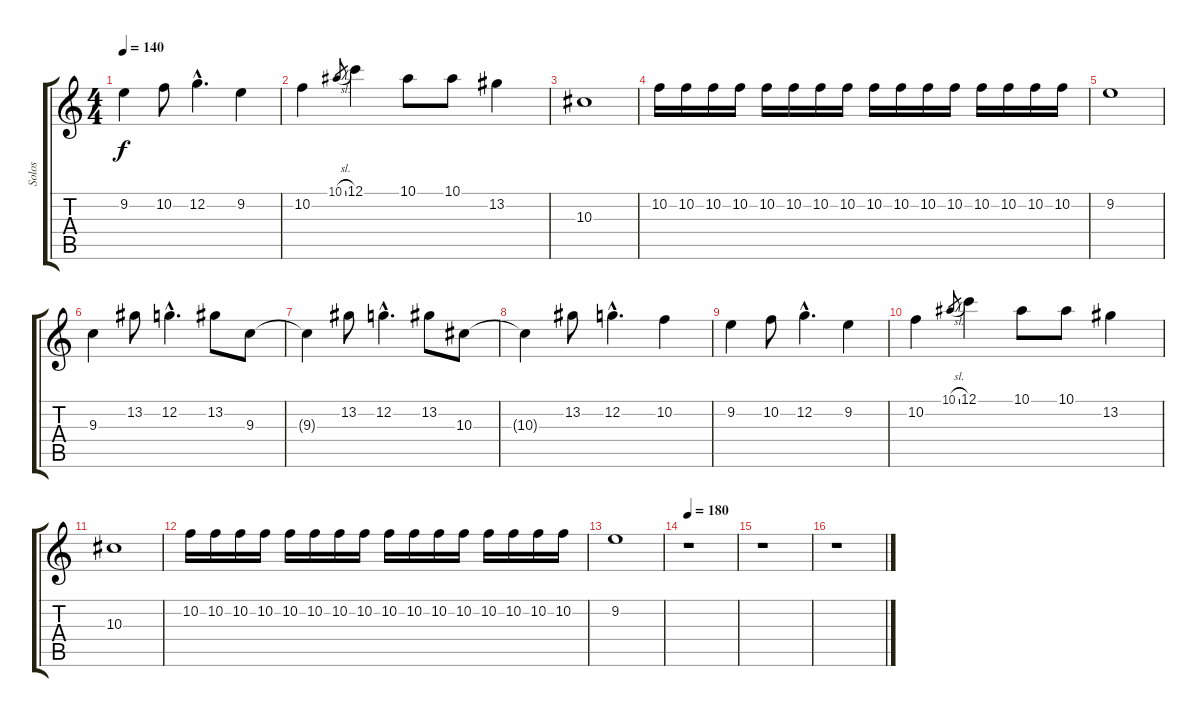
\track ("Solos" "Solos") {instrument distortionguitar}
\staff {score tabs}
\tuning (C4 G3 Eb3 Bb2 F2 C2) {hide}
\ts (4 4)
\tempo 140
\clef g2
\ks c
9.2.4{dy f} 10.2.8 12.2{hac}.4{d} 9.2.4 |
10.2.4 10.1{sl}.8{gr} 12.1.4 10.1.8 10.1.8 13.2.4 |
10.3.1 |
10.2.16 10.2.16 10.2.16 10.2.16 10.2.16 10.2.16 10.2.16 10.2.16 10.2.16 10.2.16 10.2.16 10.2.16 10.2.16 10.2.16 10.2.16 10.2.16 |
9.2.1 |
9.3.4 13.2.8 12.2{hac}.4{d} 13.2.8 9.3.8 |
9.3{t}.4 13.2.8 12.2{hac}.4{d} 13.2.8 10.3.8 |
10.3{t}.4 13.2.8 12.2{hac}.4{d} 10.2.4 |
9.2.4 10.2.8 12.2{hac}.4{d} 9.2.4 |
10.2.4 10.1{sl}.8{gr} 12.1.4 10.1.8 10.1.8 13.2.4 |
10.3.1 |
10.2.16 10.2.16 10.2.16 10.2.16 10.2.16 10.2.16 10.2.16 10.2.16 10.2.16 10.2.16 10.2.16 10.2.16 10.2.16 10.2.16 10.2.16 10.2.16 |
9.2.1 |
\tempo 180
r.1 |
r.1 |
r.1
